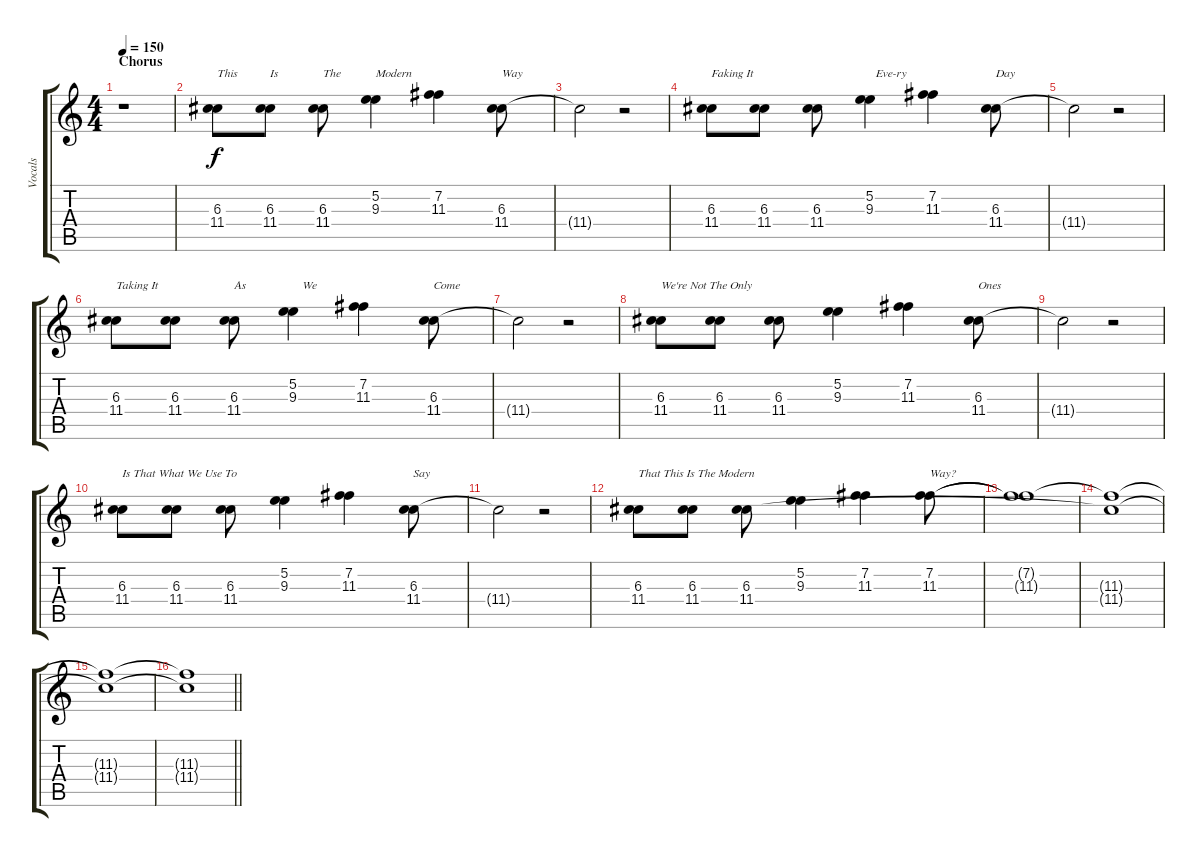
\track ("Vocals" "Vocals") {instrument fretlessbass}
\staff {score tabs}
\tuning (E4 B3 G3 D3 A2 E2) {hide}
\ts (4 4)
\section ("" "Chorus")
\tempo 150
\clef g2
\ks c
r.1{dy f} |
(6.3 11.4).8{txt "This"} (6.3 11.4).8{txt "Is"} (6.3 11.4).8{txt "The"} (5.2 9.3).4{txt "Modern"} (7.2 11.3).4 (6.3 11.4).8{txt "Way"} |
11.4{t}.2 r.2 |
(6.3 11.4).8{txt "Faking It"} (6.3 11.4).8 (6.3 11.4).8 (5.2 9.3).4{txt "  Eve-ry"} (7.2 11.3).4 (6.3 11.4).8{txt "Day"} |
11.4{t}.2 r.2 |
(6.3 11.4).8{txt "Taking It"} (6.3 11.4).8 (6.3 11.4).8{txt "As"} (5.2 9.3).4{txt "   We "} (7.2 11.3).4 (6.3 11.4).8{txt "Come"} |
11.4{t}.2 r.2 |
(6.3 11.4).8{txt "We're Not The Only"} (6.3 11.4).8 (6.3 11.4).8 (5.2 9.3).4 (7.2 11.3).4 (6.3 11.4).8{txt "Ones"} |
11.4{t}.2 r.2 |
(6.3 11.4).8{txt "Is That What We Use To"} (6.3 11.4).8 (6.3 11.4).8 (5.2 9.3).4 (7.2 11.3).4 (6.3 11.4).8{txt "Say"} |
11.4{t}.2 r.2 |
(6.3 11.4).8{txt "That This Is The Modern"} (6.3 11.4).8 (6.3 11.4).8 (5.2 9.3).4 (7.2 11.3).4 (7.2 11.3).8{txt "Way?"} |
(7.2{t} 11.3{t}).1 |
(11.3{t} 11.4{t}).1 |
(11.3{t} 11.4{t}).1 |
\barLineRight lightlight
(11.3{t} 11.4{t}).1
